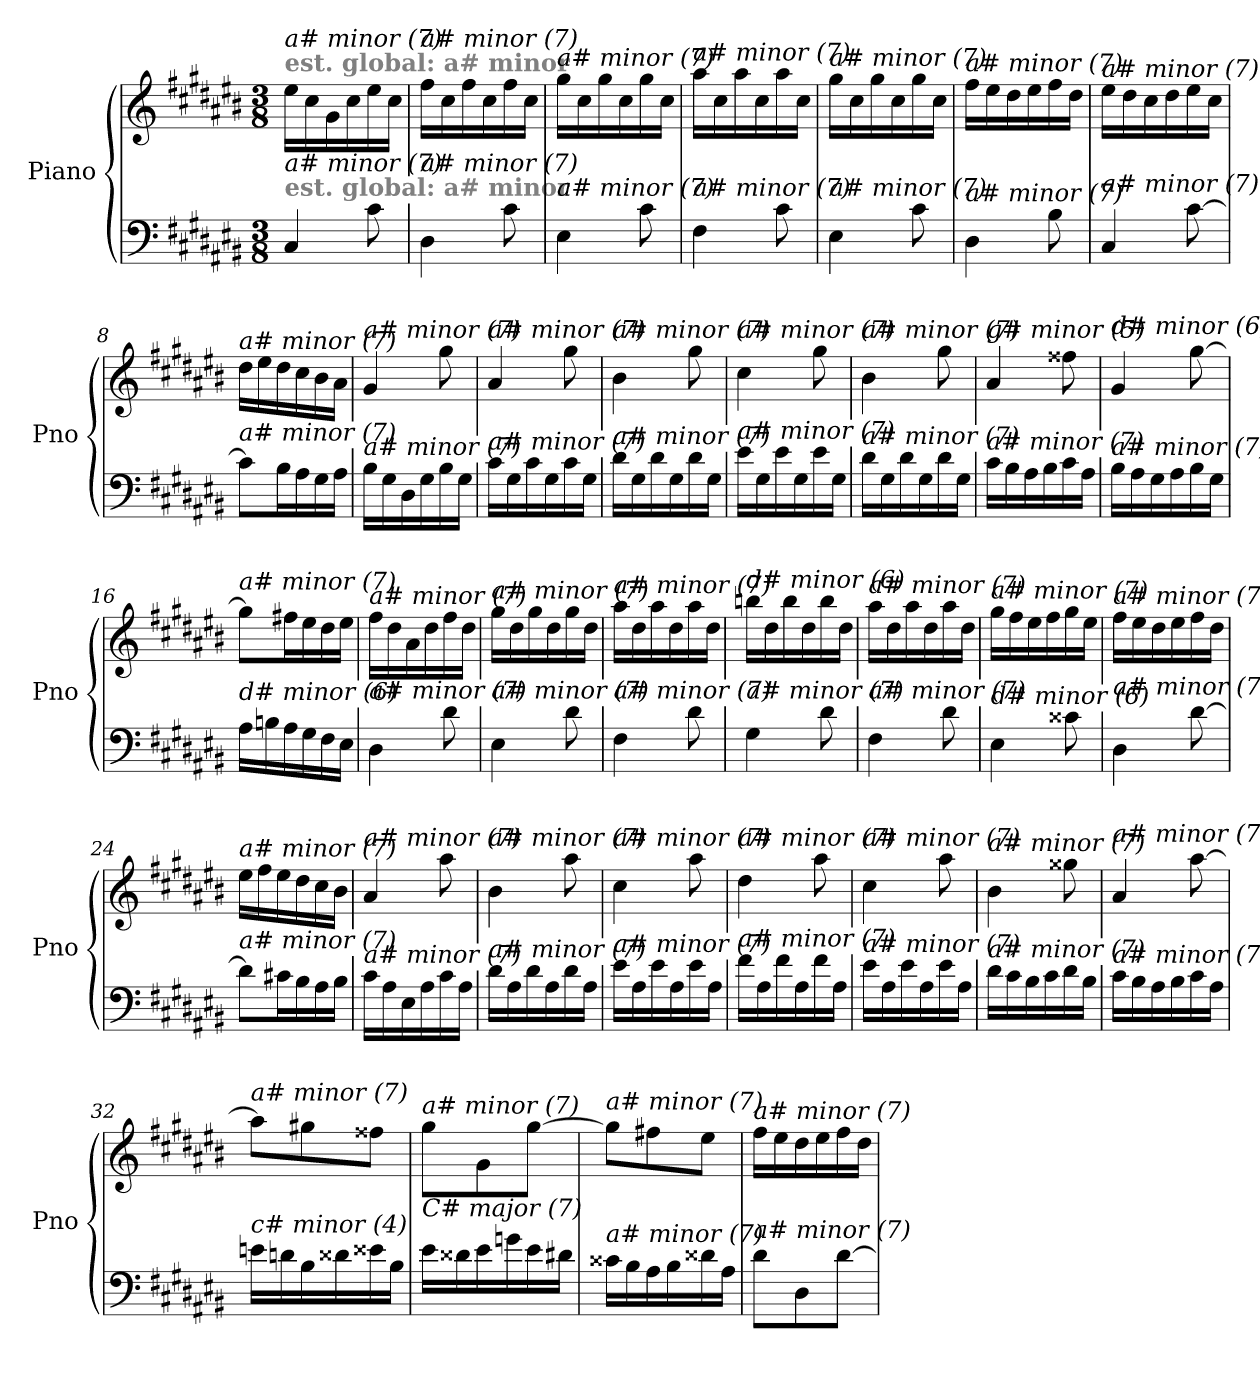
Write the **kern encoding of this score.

**kern	**kern
*part1	*part1
*staff2	*staff1
*I"Piano	*
*I'Pno	*
*clefF4	*clefG2
*k[f#c#g#d#a#e#b#]	*k[f#c#g#d#a#e#b#]
*M3/8	*M3/8
=1	=1
!	!LO:TX:a:B:color=#808080:t=est. global&colon; a# minor
!	!LO:TX:i:t=a# minor (7)
!LO:TX:a:B:color=#808080:t=est. global&colon; a# minor	!
!LO:TX:i:t=a# minor (7)	!
4C#/	16ee#\LL
.	16cc#\
.	16g#\
.	16cc#\
8c#\	16ee#\
.	16cc#\JJ
=2	=2
!	!LO:TX:i:t=a# minor (7)
!LO:TX:i:t=a# minor (7)	!
4D#\	16ff#\LL
.	16cc#\
.	16ff#\
.	16cc#\
8c#\	16ff#\
.	16cc#\JJ
=3	=3
!	!LO:TX:i:t=a# minor (7)
!LO:TX:i:t=a# minor (7)	!
4E#\	16gg#\LL
.	16cc#\
.	16gg#\
.	16cc#\
8c#\	16gg#\
.	16cc#\JJ
=4	=4
!	!LO:TX:i:t=a# minor (7)
!LO:TX:i:t=a# minor (7)	!
4F#\	16aa#\LL
.	16cc#\
.	16aa#\
.	16cc#\
8c#\	16aa#\
.	16cc#\JJ
=5	=5
!	!LO:TX:i:t=a# minor (7)
!LO:TX:i:t=a# minor (7)	!
4E#\	16gg#\LL
.	16cc#\
.	16gg#\
.	16cc#\
8c#\	16gg#\
.	16cc#\JJ
=6	=6
!	!LO:TX:i:t=a# minor (7)
!LO:TX:i:t=a# minor (7)	!
4D#\	16ff#\LL
.	16ee#\
.	16dd#\
.	16ee#\
8B#\	16ff#\
.	16dd#\JJ
!!LO:LB:g=z
=7	=7
!	!LO:TX:i:t=a# minor (7)
!LO:TX:i:t=a# minor (7)	!
4C#/	16ee#\LL
.	16dd#\
.	16cc#\
.	16dd#\
[8c#\	16ee#\
.	16cc#\JJ
=8	=8
!	!LO:TX:i:t=a# minor (7)
!LO:TX:i:t=a# minor (7)	!
8c#\L]	16dd#\LL
.	16ee#\
16B#\L	16dd#\
16A#\	16cc#\
16G#\	16b#\
16A#\JJ	16a#\JJ
=9	=9
!	!LO:TX:i:t=a# minor (7)
!LO:TX:i:t=a# minor (7)	!
16B#\LL	4g#/
16G#\	.
16D#\	.
16G#\	.
16B#\	8gg#\
16G#\JJ	.
=10	=10
!	!LO:TX:i:t=a# minor (7)
!LO:TX:i:t=a# minor (7)	!
16c#\LL	4a#/
16G#\	.
16c#\	.
16G#\	.
16c#\	8gg#\
16G#\JJ	.
=11	=11
!	!LO:TX:i:t=a# minor (7)
!LO:TX:i:t=a# minor (7)	!
16d#\LL	4b#\
16G#\	.
16d#\	.
16G#\	.
16d#\	8gg#\
16G#\JJ	.
=12	=12
!	!LO:TX:i:t=a# minor (7)
!LO:TX:i:t=a# minor (7)	!
16e#\LL	4cc#\
16G#\	.
16e#\	.
16G#\	.
16e#\	8gg#\
16G#\JJ	.
=13	=13
!	!LO:TX:i:t=a# minor (7)
!LO:TX:i:t=a# minor (7)	!
16d#\LL	4b#\
16G#\	.
16d#\	.
16G#\	.
16d#\	8gg#\
16G#\JJ	.
!!LO:LB:g=z
=14	=14
!	!LO:TX:i:t=g# minor (5)
!LO:TX:i:t=a# minor (7)	!
16c#\LL	4a#/
16B#\	.
16A#\	.
16B#\	.
16c#\	8ff##X\
16A#\JJ	.
=15	=15
!	!LO:TX:i:t=d# minor (6)
!LO:TX:i:t=a# minor (7)	!
16B#\LL	4g#/
16A#\	.
16G#\	.
16A#\	.
16B#\	[8gg#\
16G#\JJ	.
=16	=16
!	!LO:TX:i:t=a# minor (7)
!LO:TX:i:t=d# minor (6)	!
16A#\LL	8gg#\L]
16Bn\	.
16A#\	16ff#X\L
16G#\	16ee#\
16F#\	16dd#\
16E#\JJ	16ee#\JJ
=17	=17
!	!LO:TX:i:t=a# minor (7)
!LO:TX:i:t=a# minor (7)	!
4D#\	16ff#\LL
.	16dd#\
.	16a#\
.	16dd#\
8d#\	16ff#\
.	16dd#\JJ
=18	=18
!	!LO:TX:i:t=a# minor (7)
!LO:TX:i:t=a# minor (7)	!
4E#\	16gg#\LL
.	16dd#\
.	16gg#\
.	16dd#\
8d#\	16gg#\
.	16dd#\JJ
=19	=19
!	!LO:TX:i:t=a# minor (7)
!LO:TX:i:t=a# minor (7)	!
4F#\	16aa#\LL
.	16dd#\
.	16aa#\
.	16dd#\
8d#\	16aa#\
.	16dd#\JJ
=20	=20
!	!LO:TX:i:t=d# minor (6)
!LO:TX:i:t=a# minor (7)	!
4G#\	16bbn\LL
.	16dd#\
.	16bb\
.	16dd#\
8d#\	16bb\
.	16dd#\JJ
!!LO:LB:g=z
=21	=21
!	!LO:TX:i:t=a# minor (7)
!LO:TX:i:t=a# minor (7)	!
4F#\	16aa#\LL
.	16dd#\
.	16aa#\
.	16dd#\
8d#\	16aa#\
.	16dd#\JJ
=22	=22
!	!LO:TX:i:t=a# minor (7)
!LO:TX:i:t=d# minor (6)	!
4E#\	16gg#\LL
.	16ff#\
.	16ee#\
.	16ff#\
8c##X\	16gg#\
.	16ee#\JJ
=23	=23
!	!LO:TX:i:t=a# minor (7)
!LO:TX:i:t=a# minor (7)	!
4D#\	16ff#\LL
.	16ee#\
.	16dd#\
.	16ee#\
[8d#\	16ff#\
.	16dd#\JJ
=24	=24
!	!LO:TX:i:t=a# minor (7)
!LO:TX:i:t=a# minor (7)	!
8d#\L]	16ee#\LL
.	16ff#\
16c#X\L	16ee#\
16B#\	16dd#\
16A#\	16cc#\
16B#\JJ	16b#\JJ
=25	=25
!	!LO:TX:i:t=a# minor (7)
!LO:TX:i:t=a# minor (7)	!
16c#\LL	4a#/
16A#\	.
16E#\	.
16A#\	.
16c#\	8aa#\
16A#\JJ	.
=26	=26
!	!LO:TX:i:t=a# minor (7)
!LO:TX:i:t=a# minor (7)	!
16d#\LL	4b#\
16A#\	.
16d#\	.
16A#\	.
16d#\	8aa#\
16A#\JJ	.
=27	=27
!	!LO:TX:i:t=a# minor (7)
!LO:TX:i:t=a# minor (7)	!
16e#\LL	4cc#\
16A#\	.
16e#\	.
16A#\	.
16e#\	8aa#\
16A#\JJ	.
!!LO:LB:g=z
=28	=28
!	!LO:TX:i:t=a# minor (7)
!LO:TX:i:t=a# minor (7)	!
16f#\LL	4dd#\
16A#\	.
16f#\	.
16A#\	.
16f#\	8aa#\
16A#\JJ	.
=29	=29
!	!LO:TX:i:t=a# minor (7)
!LO:TX:i:t=a# minor (7)	!
16e#\LL	4cc#\
16A#\	.
16e#\	.
16A#\	.
16e#\	8aa#\
16A#\JJ	.
=30	=30
!	!LO:TX:i:t=a# minor (7)
!LO:TX:i:t=a# minor (7)	!
16d#\LL	4b#\
16c#\	.
16B#\	.
16c#\	.
16d#\	8gg##X\
16B#\JJ	.
=31	=31
!	!LO:TX:i:t=a# minor (7)
!LO:TX:i:t=a# minor (7)	!
16c#\LL	4a#/
16B#\	.
16A#\	.
16B#\	.
16c#\	[8aa#\
16A#\JJ	.
=32	=32
!	!LO:TX:i:t=a# minor (7)
!LO:TX:i:t=c# minor (4)	!
16eni\LL	8aa#\L]
16dni\	.
16B#\	8gg#X\
16d##i\	.
16e##i\	8ff##X\J
16B#\JJ	.
=33	=33
!	!LO:TX:i:t=a# minor (7)
!LO:TX:i:t=C# major (7)	!
16e#\LL	8gg#\L
16d##Xj\	.
16e#\	8g#\
16gni\	.
16e#\	[8gg#\J
16d#X\JJ	.
!!LO:PB:g=z
=34	=34
!	!LO:TX:i:t=a# minor (7)
!LO:TX:i:t=a# minor (7)	!
16c##Xj\LL	8gg#\L]
16B#\	.
16A#\	8ff#X\
16B#\	.
16d##i\	8ee#\J
16A#\JJ	.
=35	=35
!	!LO:TX:i:t=a# minor (7)
!LO:TX:i:t=a# minor (7)	!
8d#\L	16ff#\LL
.	16ee#\
8D#\	16dd#\
.	16ee#\
[8d#\J	16ff#\
.	16dd#\JJ
=	=
*-	*-
